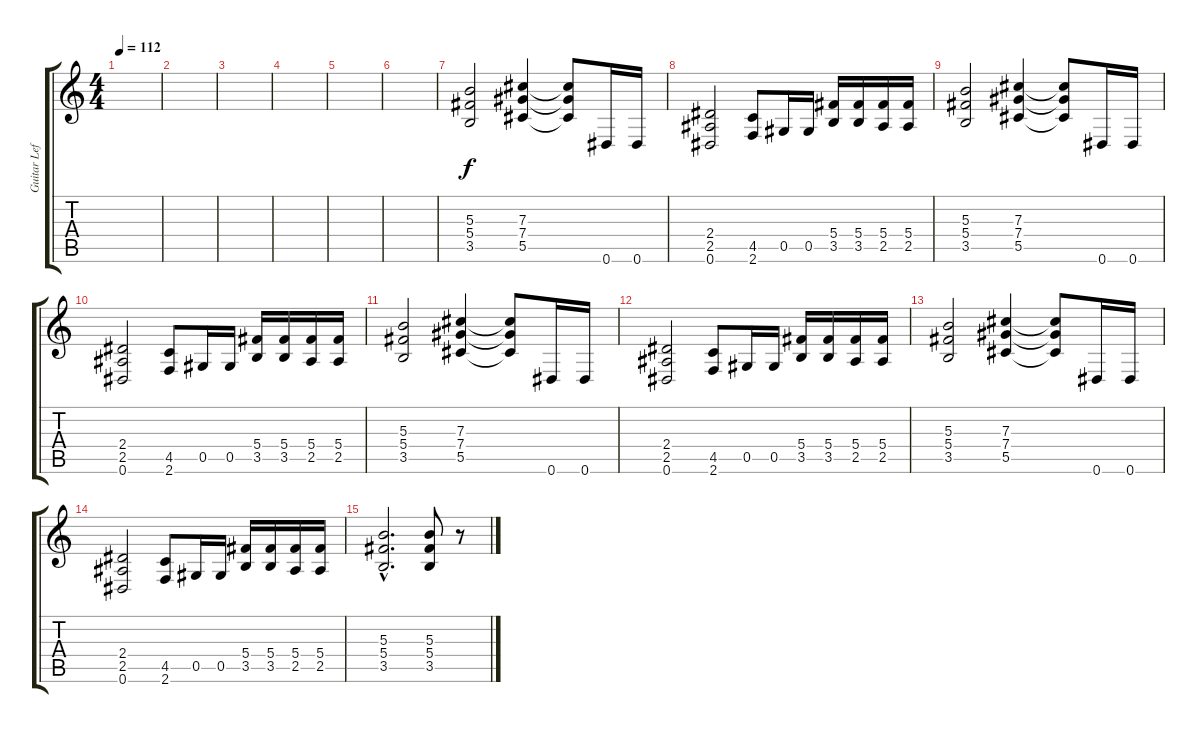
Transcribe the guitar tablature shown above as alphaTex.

\track ("Guitar Left" "Guitar Lef") {instrument distortionguitar}
\staff {score tabs}
\tuning (Eb4 Bb3 Gb3 Db3 Ab2 Eb2) {hide}
\ts (4 4)
\tempo 112
\clef g2
\ks c
|
|
|
|
|
|
(5.3 5.4 3.5).2 (7.3 7.4 5.5).4 (7.3{t} 7.4{t} 5.5{t}).8 0.6.16 0.6.16 |
(2.4 2.5 0.6).2 (4.5 2.6).8 0.5.16 0.5.16 (5.4 3.5).16 (5.4 3.5).16 (5.4 2.5).16 (5.4 2.5).16 |
(5.3 5.4 3.5).2 (7.3 7.4 5.5).4 (7.3{t} 7.4{t} 5.5{t}).8 0.6.16 0.6.16 |
(2.4 2.5 0.6).2 (4.5 2.6).8 0.5.16 0.5.16 (5.4 3.5).16 (5.4 3.5).16 (5.4 2.5).16 (5.4 2.5).16 |
(5.3 5.4 3.5).2 (7.3 7.4 5.5).4 (7.3{t} 7.4{t} 5.5{t}).8 0.6.16 0.6.16 |
(2.4 2.5 0.6).2 (4.5 2.6).8 0.5.16 0.5.16 (5.4 3.5).16 (5.4 3.5).16 (5.4 2.5).16 (5.4 2.5).16 |
(5.3 5.4 3.5).2 (7.3 7.4 5.5).4 (7.3{t} 7.4{t} 5.5{t}).8 0.6.16 0.6.16 |
(2.4 2.5 0.6).2 (4.5 2.6).8 0.5.16 0.5.16 (5.4 3.5).16 (5.4 3.5).16 (5.4 2.5).16 (5.4 2.5).16 |
(5.3{hac} 5.4{hac} 3.5{hac}).2{d} (5.3 5.4 3.5).8 r.8
